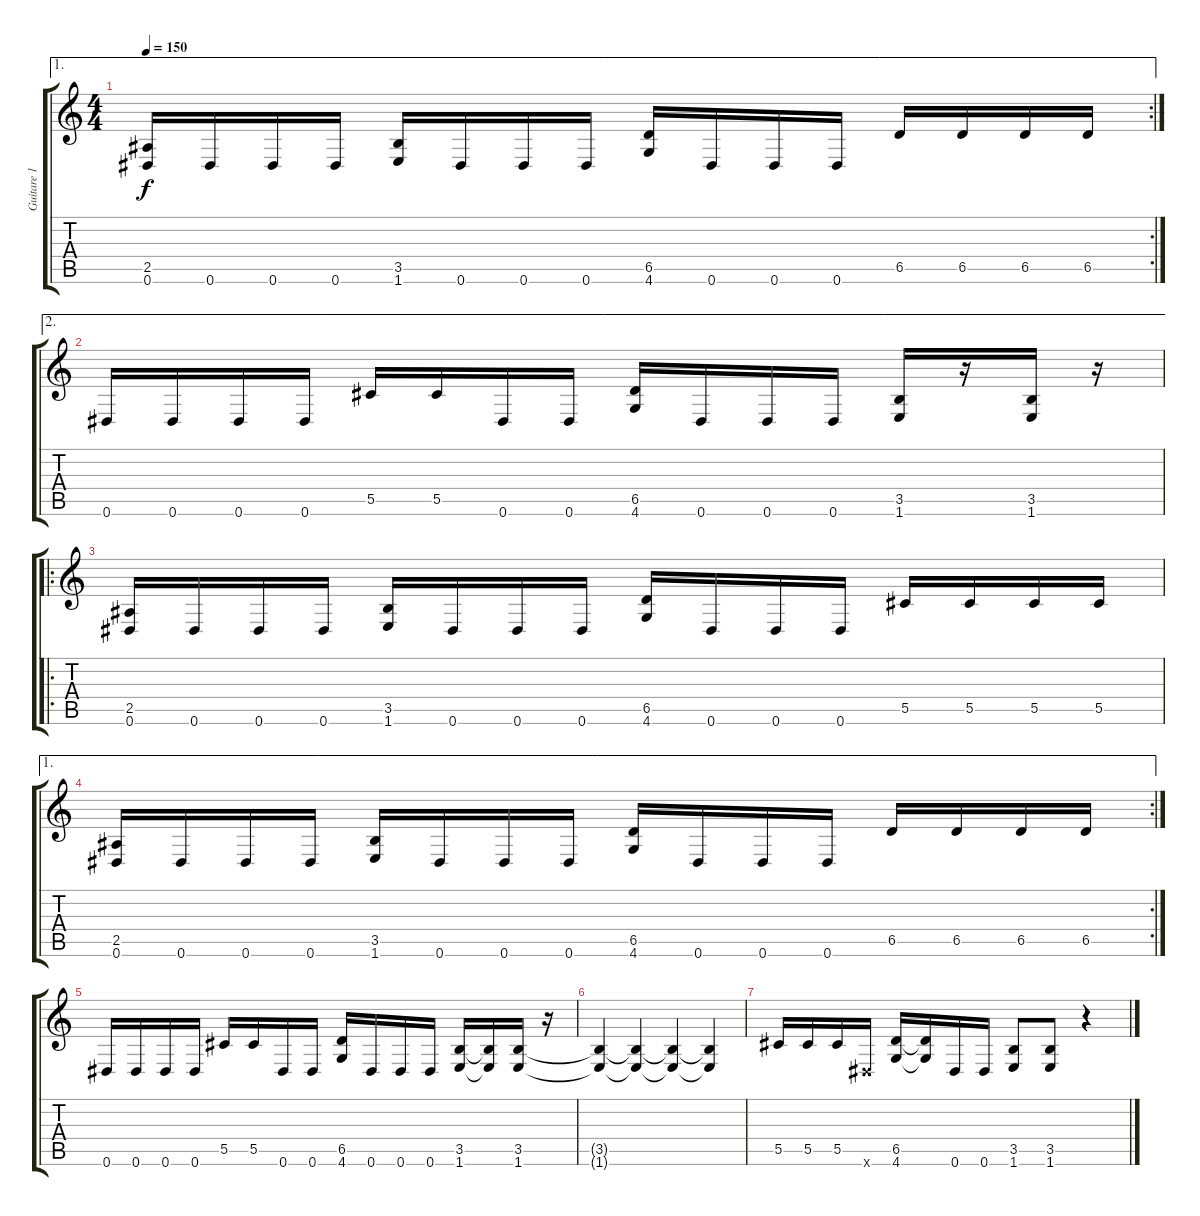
\track ("Guitare 1" "Guitare 1") {instrument distortionguitar}
\staff {score tabs}
\tuning (Eb4 Bb3 Gb3 Db3 Ab2 Eb2) {hide}
\ae 1
\rc 2
\ts (4 4)
\tempo 150
\clef g2
\ks c
(2.5 0.6).16{dy f} 0.6.16 0.6.16 0.6.16 (3.5 1.6).16 0.6.16 0.6.16 0.6.16 (6.5 4.6).16 0.6.16 0.6.16 0.6.16 6.5.16 6.5.16 6.5.16 6.5.16 |
\ae 2
0.6.16 0.6.16 0.6.16 0.6.16 5.5.16 5.5.16 0.6.16 0.6.16 (6.5 4.6).16 0.6.16 0.6.16 0.6.16 (3.5 1.6).16 r.16 (3.5 1.6).16 r.16 |
\ro
(2.5 0.6).16 0.6.16 0.6.16 0.6.16 (3.5 1.6).16 0.6.16 0.6.16 0.6.16 (6.5 4.6).16 0.6.16 0.6.16 0.6.16 5.5.16 5.5.16 5.5.16 5.5.16 |
\ae 1
\rc 2
(2.5 0.6).16 0.6.16 0.6.16 0.6.16 (3.5 1.6).16 0.6.16 0.6.16 0.6.16 (6.5 4.6).16 0.6.16 0.6.16 0.6.16 6.5.16 6.5.16 6.5.16 6.5.16 |
0.6.16 0.6.16 0.6.16 0.6.16 5.5.16 5.5.16 0.6.16 0.6.16 (6.5 4.6).16 0.6.16 0.6.16 0.6.16 (3.5 1.6).16 (3.5{t} 1.6{t}).16 (3.5 1.6).16 r.16 |
(3.5{t} 1.6{t}).4 (3.5{t} 1.6{t}).4 (3.5{t} 1.6{t}).4 (3.5{t} 1.6{t}).4 |
5.5.16 5.5.16 5.5.16 0.6{x}.16 (6.5 4.6).16 (6.5{t} 4.6{t}).16 0.6.16 0.6.16 (3.5 1.6).8 (3.5 1.6).8 r.4
